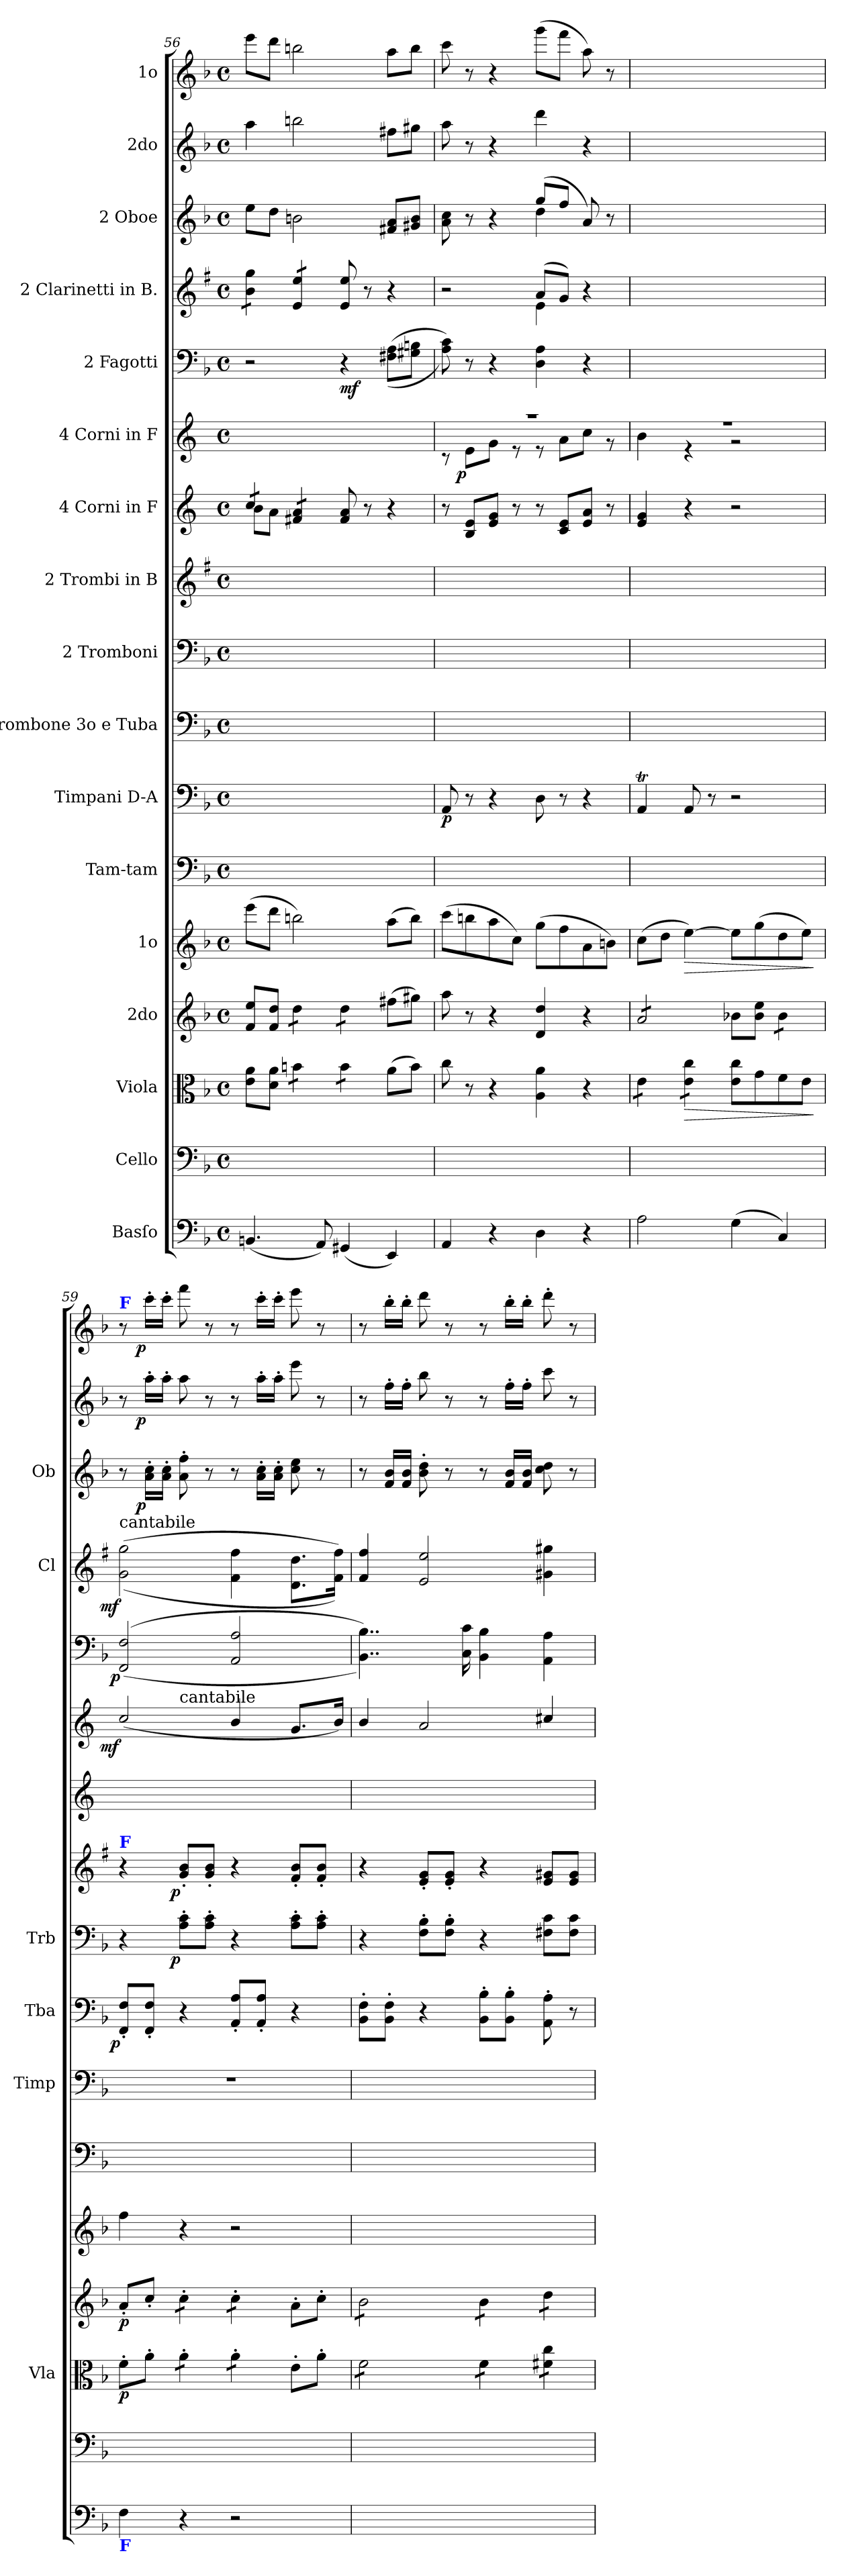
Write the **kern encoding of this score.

**kern	**kern	**kern	**dynam	**kern	**dynam	**kern	**dynam	**kern	**kern	**dynam	**kern	**dynam	**kern	**dynam	**kern	**dynam	**kern	**kern	**dynam	**kern	**dynam	**kern	**dynam	**kern	**dynam	**kern	**dynam	**kern	**dynam
*part17	*part16	*part15	*part15	*part14	*part14	*part13	*part13	*part12	*part11	*part11	*part10	*part10	*part9	*part9	*part8	*part8	*part7	*part6	*part6	*part5	*part5	*part4	*part4	*part3	*part3	*part2	*part2	*part1	*part1
*staff17	*staff16	*staff15	*staff15	*staff14	*staff14	*staff13	*staff13	*staff12	*staff11	*staff11	*staff10	*staff10	*staff9	*staff9	*staff8	*staff8	*staff7	*staff6	*staff6	*staff5	*staff5	*staff4	*staff4	*staff3	*staff3	*staff2	*staff2	*staff1	*staff1
*I"Basſo	*I"Cello	*I"Viola	*	*I"2do	*	*I"1o	*	*I"Tam-tam	*I"Timpani D-A	*	*I"Trombone 3o e Tuba	*	*I"2 Tromboni	*	*I"2 Trombi in B	*	*I"4 Corni in F	*I"4 Corni in F	*	*I"2 Fagotti	*	*I"2 Clarinetti in B.	*	*I"2 Oboe	*	*I"2do	*	*I"1o	*
*	*	*I'Vla	*	*	*	*	*	*	*I'Timp	*	*I'Tba	*	*I'Trb	*	*	*	*	*	*	*	*	*I'Cl	*	*I'Ob	*	*	*	*	*
*clefF4	*clefF4	*clefC3	*	*clefG2	*	*clefG2	*	*clefF4	*clefF4	*	*clefF4	*	*clefF4	*	*clefG2	*	*clefG2	*clefG2	*	*clefF4	*	*clefG2	*	*clefG2	*	*clefG2	*	*clefG2	*
*	*	*	*	*	*	*	*	*	*	*	*	*	*	*	*ITrd1c2	*	*ITrd4c7	*ITrd4c7	*	*	*	*ITrd1c2	*	*	*	*	*	*	*
*k[b-]	*k[b-]	*k[b-]	*	*k[b-]	*	*k[b-]	*	*k[b-]	*k[b-]	*	*k[b-]	*	*k[b-]	*	*k[b-]	*	*k[b-]	*k[b-]	*	*k[b-]	*	*k[b-]	*	*k[b-]	*	*k[b-]	*	*k[b-]	*
*d:	*d:	*d:	*	*d:	*	*d:	*	*d:	*d:	*	*d:	*	*d:	*	*d:	*	*d:	*d:	*	*d:	*	*d:	*	*d:	*	*d:	*	*d:	*
*M4/4	*M4/4	*M4/4	*	*M4/4	*	*M4/4	*	*M4/4	*M4/4	*	*M4/4	*	*M4/4	*	*M4/4	*	*M4/4	*M4/4	*	*M4/4	*	*M4/4	*	*M4/4	*	*M4/4	*	*M4/4	*
*met(c)	*met(c)	*met(c)	*	*met(c)	*	*met(c)	*	*met(c)	*met(c)	*	*met(c)	*	*met(c)	*	*met(c)	*	*met(c)	*met(c)	*	*met(c)	*	*met(c)	*	*met(c)	*	*met(c)	*	*met(c)	*
=56	=56	=56	=56	=56	=56	=56	=56	=56	=56	=56	=56	=56	=56	=56	=56	=56	=56	=56	=56	=56	=56	=56	=56	=56	=56	=56	=56	=56	=56
*	*	*	*	*	*	*	*	*	*	*	*	*	*	*	*	*	*^	*	*	*	*	*	*	*	*	*	*	*	*
*	*	*	*	*	*	*	*	*	*	*	*	*	*	*	*	*	*tremolo	*	*	*	*	*	*	*	*	*	*	*	*	*
*	*	*	*	*	*	*	*	*	*	*	*	*	*	*	*	*	*	*	*	*	*	*	*tremolo	*	*	*	*	*	*	*
(<4.BBn/	(<4.BBn/yy	8e\ 8a\L	.	8f/ 8ee/L	.	(>8eee\L	.	1ryy	1ryy	.	1ryy	.	1ryy	.	1ryy	.	8f/L	8e\L	1ryy	.	2r	.	8a\ 8ff\L	.	8ee\L	.	4aa\	.	8eee\L	.
.	.	8d\ 8a\J	.	8f/ 8dd/J	.	8ddd\J	.	.	.	.	.	.	.	.	.	.	8f/J	8d\J	.	.	.	.	8a\ 8ff\J	.	8dd\J	.	.	.	8ddd\J	.
*	*	*tremolo	*	*	*	*	*	*	*	*	*	*	*	*	*	*	*	*	*	*	*	*	*	*	*	*	*	*	*	*
*	*	*	*	*tremolo	*	*	*	*	*	*	*	*	*	*	*	*	*	*	*	*	*	*	*	*	*	*	*	*	*	*
.	.	8bn\L	.	8dd\L	.	2bbn\)	.	.	.	.	.	.	.	.	.	.	8Bn/ 8d/L	4ryy	.	.	.	.	8d/ 8dd/L	.	2bn\	.	2bbn\	.	2bbn\	.
8AA/)	8AA/yy)	8bn\J	.	8dd\J	.	.	.	.	.	.	.	.	.	.	.	.	8Bn/ 8d/J	.	.	.	.	.	8d/ 8dd/J	.	.	.	.	.	.	.
*	*	*	*	*	*	*	*	*	*	*	*	*	*	*	*	*	*	*	*	*	*	*	*Xtremolo	*	*	*	*	*	*	*
*	*	*	*	*	*	*	*	*	*	*	*	*	*	*	*	*	*Xtremolo	*	*	*	*	*	*	*	*	*	*	*	*	*
(<4GG#X/	(<4GG#X/yy	8b\L	.	8dd\L	.	.	.	.	.	.	.	.	.	.	.	.	8B/ 8d/	2ryy	.	.	4r	mf	8d/ 8dd/	.	.	.	.	.	.	.
.	.	8b\J	.	8dd\J	.	.	.	.	.	.	.	.	.	.	.	.	8r	.	.	.	.	.	8r	.	.	.	.	.	.	.
*	*	*	*	*Xtremolo	*	*	*	*	*	*	*	*	*	*	*	*	*	*	*	*	*	*	*	*	*	*	*	*	*	*
*	*	*Xtremolo	*	*	*	*	*	*	*	*	*	*	*	*	*	*	*	*	*	*	*	*	*	*	*	*	*	*	*	*
4EE/)	4EE/yy)	(>8a\L	.	(>8ff#X\L	.	(>8aa\L	.	.	.	.	.	.	.	.	.	.	4r	.	.	.	(>(<8F#X\ 8A\L	.	4r	.	8f#X/ 8a/L	.	8ff#X\L	.	8aa\L	.
.	.	8b\J)	.	8gg#X\J)	.	8bb\J)	.	.	.	.	.	.	.	.	.	.	.	.	.	.	8G#X\ 8Bn\J	.	.	.	8g#X/ 8b/J	.	8gg#X\J	.	8bb\J	.
*	*	*	*	*	*	*	*	*	*	*	*	*	*	*	*	*	*v	*v	*	*	*	*	*	*	*	*	*	*	*	*
=57	=57	=57	=57	=57	=57	=57	=57	=57	=57	=57	=57	=57	=57	=57	=57	=57	=57	=57	=57	=57	=57	=57	=57	=57	=57	=57	=57	=57	=57
*	*	*	*	*	*	*	*	*	*	*	*	*	*	*	*	*	*	*^	*	*	*	*^	*	*^	*	*	*	*	*
4AA/	4AA/yy	8cc\	.	8aa\	.	(>8ccc\L	.	1ryy	8AA/	p	1ryy	.	1ryy	.	1ryy	.	8r	1r	8r	.	8A\ 8c\))	.	2r	2ryy	.	8a\ 8cc\	2ryy	.	8aa\	.	8ccc\	.
!	!	!	!	!	!	!	!	!	!	!	!	!	!	!	!	!	!	!	!	!LO:DY:rj	!	!	!	!	!	!	!	!	!	!	!	!
.	.	8r	.	8r	.	8bbn\	.	.	8r	.	.	.	.	.	.	.	8E/ 8A/L	.	8A\L	p	8r	.	.	.	.	8r	.	.	8r	.	8r	.
4r	4ryy	4r	.	4r	.	8aa\	.	.	4r	.	.	.	.	.	.	.	8A/ 8c/J	.	8c\J	.	4r	.	.	.	.	4r	.	.	4r	.	4r	.
.	.	.	.	.	.	8cc\J)	.	.	.	.	.	.	.	.	.	.	8r	.	8r	.	.	.	.	.	.	.	.	.	.	.	.	.
4D\	4D\yy	4A\ 4a\	.	4d/ 4dd/	.	(>8gg\L	.	.	8D\	.	.	.	.	.	.	.	8r	.	8r	.	4D\ 4A\	.	(<8g/L	4d\	.	(>8gg/L	4dd\	.	4ddd\	.	(>8ggg\L	.
.	.	.	.	.	.	8ff\	.	.	8r	.	.	.	.	.	.	.	8F/ 8A/L	.	8d\L	.	.	.	8f/J)	.	.	8ff/J	.	.	.	.	8fff\J	.
4r	4ryy	4r	.	4r	.	8a\	.	.	4r	.	.	.	.	.	.	.	8A/ 8d/J	.	8f\J	.	4r	.	4r	4ryy	.	8a/)	4ryy	.	4r	.	8aa\)	.
.	.	.	.	.	.	8bn\J)	.	.	.	.	.	.	.	.	.	.	8r	.	8r	.	.	.	.	.	.	8r	.	.	.	.	8r	.
*	*	*	*	*	*	*	*	*	*	*	*	*	*	*	*	*	*	*	*	*	*	*	*v	*v	*	*	*	*	*	*	*	*
*	*	*	*	*	*	*	*	*	*	*	*	*	*	*	*	*	*	*	*	*	*	*	*	*	*v	*v	*	*	*	*	*
=58	=58	=58	=58	=58	=58	=58	=58	=58	=58	=58	=58	=58	=58	=58	=58	=58	=58	=58	=58	=58	=58	=58	=58	=58	=58	=58	=58	=58	=58	=58
*	*	*tremolo	*	*	*	*	*	*	*	*	*	*	*	*	*	*	*	*	*	*	*	*	*	*	*	*	*	*	*	*
*	*	*	*	*tremolo	*	*	*	*	*	*	*	*	*	*	*	*	*	*	*	*	*	*	*	*	*	*	*	*	*	*
2A\	2A\yy	8e\L	.	8a/L	.	(>8cc\L	.	1ryy	4AAt/	.	1ryy	.	1ryy	.	1ryy	.	4A/ 4c/	1r	4e\	.	1ryy	.	1ryy	.	1ryy	.	1ryy	.	1ryy	.
.	.	8e\J	.	8a/	.	8dd\J	.	.	.	.	.	.	.	.	.	.	.	.	.	.	.	.	.	.	.	.	.	.	.	.
!	!	!	!LO:HP:b	!	!	!	!LO:HP:b	!	!	!	!	!	!	!	!	!	!	!	!	!	!	!	!	!	!	!	!	!	!	!
.	.	8e\ 8cc\L	>	8a/	.	[4ee\)	>	.	8AA/	.	.	.	.	.	.	.	4r	.	4r	.	.	.	.	.	.	.	.	.	.	.
.	.	8e\ 8cc\J	.	8a/J	.	.	.	.	8r	.	.	.	.	.	.	.	.	.	.	.	.	.	.	.	.	.	.	.	.	.
*	*	*	*	*Xtremolo	*	*	*	*	*	*	*	*	*	*	*	*	*	*	*	*	*	*	*	*	*	*	*	*	*	*
*	*	*Xtremolo	*	*	*	*	*	*	*	*	*	*	*	*	*	*	*	*	*	*	*	*	*	*	*	*	*	*	*	*
(>4G\	(>4G\yy	8e\ 8cc\L	.	8b-X\L	.	8ee\L]	.	.	2r	.	.	.	.	.	.	.	2r	.	2r	.	.	.	.	.	.	.	.	.	.	.
.	.	8g\	.	8b-\ 8ee\J	.	(>8gg\	.	.	.	.	.	.	.	.	.	.	.	.	.	.	.	.	.	.	.	.	.	.	.	.
*	*	*	*	*tremolo	*	*	*	*	*	*	*	*	*	*	*	*	*	*	*	*	*	*	*	*	*	*	*	*	*	*
4C/)	4C/yy)	8f\	.	8b-\L	.	8dd\	.	.	.	.	.	.	.	.	.	.	.	.	.	.	.	.	.	.	.	.	.	.	.	.
.	.	8e\J	.	8b-\J	.	8ee\J)	.	.	.	.	.	.	.	.	.	.	.	.	.	.	.	.	.	.	.	.	.	.	.	.
*	*	*	*	*Xtremolo	*	*	*	*	*	*	*	*	*	*	*	*	*	*	*	*	*	*	*	*	*	*	*	*	*	*
*	*	*	*	*	*	*	*	*	*	*	*	*	*	*	*	*	*	*v	*v	*	*	*	*	*	*	*	*	*	*	*
.	.	.	]	.	.	.	]	.	.	.	.	.	.	.	.	.	.	.	.	.	.	.	.	.	.	.	.	.	.
=59	=59	=59	=59	=59	=59	=59	=59	=59	=59	=59	=59	=59	=59	=59	=59	=59	=59	=59	=59	=59	=59	=59	=59	=59	=59	=59	=59	=59	=59
!	!	!	!	!	!	!	!	!	!	!	!	!	!	!	!	!	!	!	!	!	!	!	!	!	!	!	!	!LO:TX:a:B:color=blue:t=F	!
!	!	!	!	!	!	!	!	!	!	!	!	!	!	!	!	!	!	!	!	!	!	!LO:TX:a:t=cantabile	!	!	!	!	!	!	!
!	!	!	!	!	!	!	!	!	!	!	!	!	!	!	!	!	!	!LO:TX:a:t=Io	!	!	!	!	!	!	!	!	!	!	!
!	!	!	!	!	!	!	!	!	!	!	!	!	!	!	!LO:TX:a:B:color=blue:t=F	!	!	!	!	!	!	!	!	!	!	!	!	!	!
!LO:TX:b:B:color=blue:t=F	!	!	!	!	!	!	!	!	!	!	!	!	!	!	!	!	!	!	!	!	!	!	!	!	!	!	!	!	!
!	!	!	!	!	!	!	!	!	!	!	!	!LO:DY:rj	!	!	!	!	!	!	!LO:DY:rj	!	!LO:DY:rj	!	!LO:DY:rj	!	!	!	!	!	!
*	*	*	*	*	*	*	*	*	*	*	*	*	*	*	*	*	*	*^	*	*	*	*	*	*	*	*	*	*	*
4F\	4F\yy	8f'>\L	p	8a'</L	p	4ff\	.	1ryy	1r	.	8FF'</ 8F'</L	p	4r	.	4r	.	1ryy	(<2f/	4ryy	mf	(<(>2FF/ 2F/	p	(>(<2f\ 2ff\	mf	8r	.	8r	.	8r	.
!	!	!	!	!	!	!	!	!	!	!	!	!	!	!	!	!	!	!	!	!	!	!	!	!	!	!LO:DY:rj	!	!LO:DY:rj	!	!LO:DY:rj
.	.	8a'>\J	.	8cc'</J	.	.	.	.	.	.	8FF'</ 8F'</J	.	.	.	.	.	.	.	.	.	.	.	.	.	16a'>\ 16cc'>\LL	p	16aa'>\LL	p	16ccc'>\LL	p
.	.	.	.	.	.	.	.	.	.	.	.	.	.	.	.	.	.	.	.	.	.	.	.	.	16a'>\ 16cc'>\JJ	.	16aa'>\JJ	.	16ccc'>\JJ	.
!	!	!	!	!	!	!	!	!	!	!	!	!	!	!	!	!	!	!	!LO:TX:a:t=cantabile	!	!	!	!	!	!	!	!	!	!	!
!	!	!	!	!	!	!	!	!	!	!	!	!	!	!LO:DY:rj	!	!LO:DY:rj	!	!	!	!	!	!	!	!	!	!	!	!	!	!
*	*	*tremolo	*	*	*	*	*	*	*	*	*	*	*	*	*	*	*	*	*	*	*	*	*	*	*	*	*	*	*	*
*	*	*	*	*tremolo	*	*	*	*	*	*	*	*	*	*	*	*	*	*	*	*	*	*	*	*	*	*	*	*	*	*
4r	4ryy	8a'>\L	.	8cc'>\L	.	4r	.	.	.	.	4r	.	8A'>\ 8c'>\L	p	8f'</ 8a'</L	p	.	.	2.ryy	.	.	.	.	.	8a'>\ 8ff'>\	.	8aa\	.	8fff\	.
.	.	8a'>\J	.	8cc'>\J	.	.	.	.	.	.	.	.	8A'>\ 8c'>\J	.	8f'</ 8a'</J	.	.	.	.	.	.	.	.	.	8r	.	8r	.	8r	.
2r	2ryy	8a'>\L	.	8cc'>\L	.	2r	.	.	.	.	8AA'</ 8A'</L	.	4r	.	4r	.	.	4e/	.	.	2AA/ 2A/	.	4e\ 4ee\	.	8r	.	8r	.	8r	.
.	.	8a'>\J	.	8cc'>\J	.	.	.	.	.	.	8AA'</ 8A'</J	.	.	.	.	.	.	.	.	.	.	.	.	.	16a'>\ 16cc'>\LL	.	16aa'>\LL	.	16ccc'>\LL	.
*	*	*	*	*Xtremolo	*	*	*	*	*	*	*	*	*	*	*	*	*	*	*	*	*	*	*	*	*	*	*	*	*	*
*	*	*Xtremolo	*	*	*	*	*	*	*	*	*	*	*	*	*	*	*	*	*	*	*	*	*	*	*	*	*	*	*	*
.	.	.	.	.	.	.	.	.	.	.	.	.	.	.	.	.	.	.	.	.	.	.	.	.	16a'>\ 16cc'>\JJ	.	16aa'>\JJ	.	16ccc'>\JJ	.
.	.	8e'>\L	.	8a'>\L	.	.	.	.	.	.	4r	.	8A'>\ 8c'>\L	.	8e'</ 8a'</L	.	.	8.c/L	.	.	.	.	8.c\ 8.cc\L	.	8cc\ 8ee\	.	8eee\	.	8eee\	.
.	.	8a'>\J	.	8cc'>\J	.	.	.	.	.	.	.	.	8A'>\ 8c'>\J	.	8e'</ 8a'</J	.	.	.	.	.	.	.	.	.	8r	.	8r	.	8r	.
.	.	.	.	.	.	.	.	.	.	.	.	.	.	.	.	.	.	16e/Jk)	.	.	.	.	16e\ 16ee\Jk))	.	.	.	.	.	.	.
*	*	*	*	*	*	*	*	*	*	*	*	*	*	*	*	*	*	*v	*v	*	*	*	*	*	*	*	*	*	*	*
=60	=60	=60	=60	=60	=60	=60	=60	=60	=60	=60	=60	=60	=60	=60	=60	=60	=60	=60	=60	=60	=60	=60	=60	=60	=60	=60	=60	=60	=60
*	*	*tremolo	*	*	*	*	*	*	*	*	*	*	*	*	*	*	*	*	*	*	*	*	*	*	*	*	*	*	*
*	*	*	*	*tremolo	*	*	*	*	*	*	*	*	*	*	*	*	*	*	*	*	*	*	*	*	*	*	*	*	*
1ryy	1ryy	8f\L	.	8b-\L	.	1ryy	.	1ryy	1ryy	.	8BB-'>\ 8F'>\L	.	4r	.	4r	.	1ryy	4e/	.	4..BB-\ 4..B-\))	.	4e/ 4ee/	.	8r	.	8r	.	8r	.
.	.	8f\	.	8b-\	.	.	.	.	.	.	8BB-'>\ 8F'>\J	.	.	.	.	.	.	.	.	.	.	.	.	16f/ 16b-/LL	.	16ff'>\LL	.	16bb-'>\LL	.
.	.	.	.	.	.	.	.	.	.	.	.	.	.	.	.	.	.	.	.	.	.	.	.	16f/ 16b-/JJ	.	16ff'>\JJ	.	16bb-'>\JJ	.
.	.	8f\	.	8b-\	.	.	.	.	.	.	4r	.	8F'>\ 8B-'>\L	.	8d'</ 8f'</L	.	.	2d/	.	.	.	2d/ 2dd/	.	8b-'>\ 8dd'>\	.	8bb-\	.	8ddd\	.
.	.	8f\J	.	8b-\J	.	.	.	.	.	.	.	.	8F'>\ 8B-'>\J	.	8d'</ 8f'</J	.	.	.	.	.	.	.	.	8r	.	8r	.	8r	.
.	.	.	.	.	.	.	.	.	.	.	.	.	.	.	.	.	.	.	.	16C\ 16c\	.	.	.	.	.	.	.	.	.
.	.	8f\L	.	8b-\L	.	.	.	.	.	.	8BB-'>\ 8B-'>\L	.	4r	.	4r	.	.	.	.	4BB-\ 4B-\	.	.	.	8r	.	8r	.	8r	.
.	.	8f\J	.	8b-\J	.	.	.	.	.	.	8BB-'>\ 8B-'>\J	.	.	.	.	.	.	.	.	.	.	.	.	16f/ 16b-/LL	.	16ff'>\LL	.	16bb-'>\LL	.
.	.	.	.	.	.	.	.	.	.	.	.	.	.	.	.	.	.	.	.	.	.	.	.	16f/ 16b-/JJ	.	16ff'>\JJ	.	16bb-'>\JJ	.
.	.	8f#X\ 8cc\L	.	8dd\L	.	.	.	.	.	.	8AA'>\ 8A'>\	.	8F#X\ 8c\L	.	8d/ 8f#X/L	.	.	4f#X/	.	4AA\ 4A\	.	4f#X\ 4ff#X\	.	8cc\ 8dd\	.	8ccc\	.	8ddd'>\	.
.	.	8f#X\ 8cc\J	.	8dd\J	.	.	.	.	.	.	8r	.	8F#\ 8c\J	.	8d/ 8f#/J	.	.	.	.	.	.	.	.	8r	.	8r	.	8r	.
*	*	*	*	*Xtremolo	*	*	*	*	*	*	*	*	*	*	*	*	*	*	*	*	*	*	*	*	*	*	*	*	*
*	*	*Xtremolo	*	*	*	*	*	*	*	*	*	*	*	*	*	*	*	*	*	*	*	*	*	*	*	*	*	*	*
=	=	=	=	=	=	=	=	=	=	=	=	=	=	=	=	=	=	=	=	=	=	=	=	=	=	=	=	=	=
*-	*-	*-	*-	*-	*-	*-	*-	*-	*-	*-	*-	*-	*-	*-	*-	*-	*-	*-	*-	*-	*-	*-	*-	*-	*-	*-	*-	*-	*-
